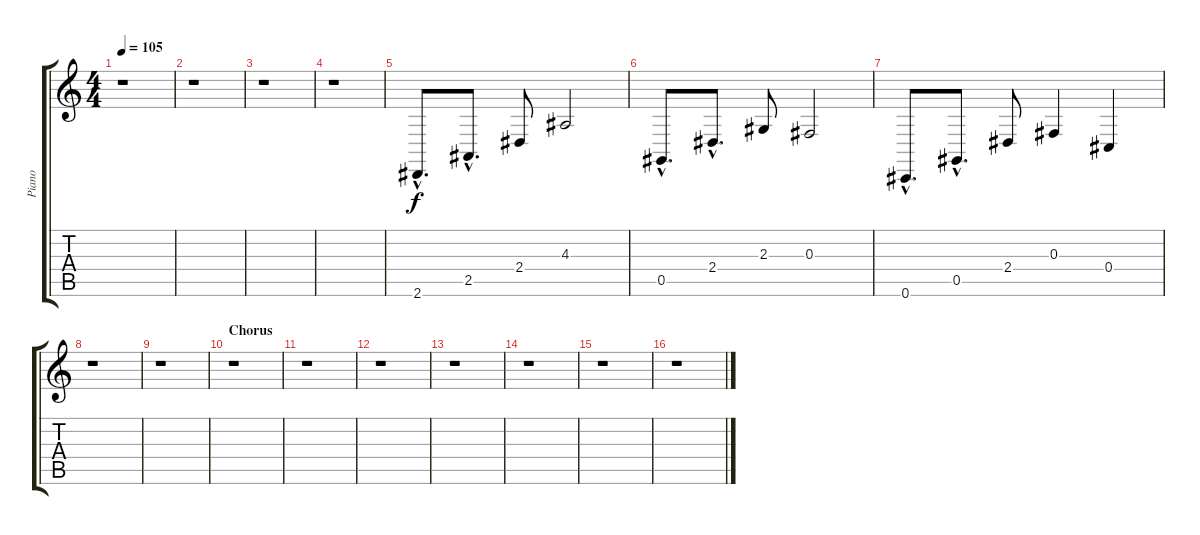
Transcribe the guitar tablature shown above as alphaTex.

\track ("Piano" "Piano") {instrument acousticgrandpiano}
\staff {score tabs}
\tuning (Eb4 Bb3 Gb3 Db3 Ab2 Db2) {hide}
\ts (4 4)
\tempo 105
\clef g2
\ks c
r.1{dy f} |
r.1 |
r.1 |
r.1 |
2.6{hac}.8{d} 2.5{hac}.8{d} 2.4.8 4.3.2 |
0.5{hac}.8{d} 2.4{hac}.8{d} 2.3.8 0.3.2 |
0.6{hac}.8{d} 0.5{hac}.8{d} 2.4.8 0.3.4 0.4.4 |
r.1 |
r.1 |
\section ("" "Chorus")
r.1 |
r.1 |
r.1 |
r.1 |
r.1 |
r.1 |
r.1
